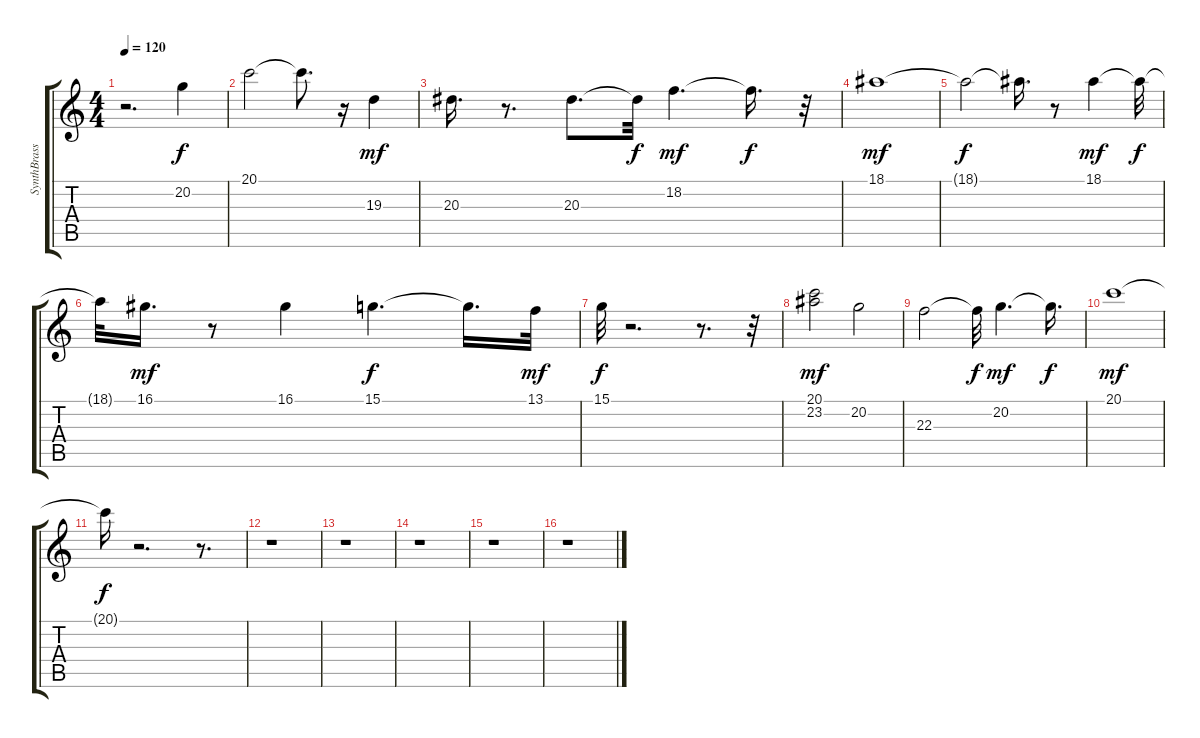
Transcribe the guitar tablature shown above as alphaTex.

\track ("SynthBrass 1" "SynthBrass") {instrument synthbrass1}
\staff {score tabs}
\tuning (E4 B3 G3 D3 A2 E2) {hide}
\ts (4 4)
\tempo 120
\clef g2
\ks c
r.2{d dy f} 20.2.4 |
20.1.2 20.1{t}.8{d} r.16 19.3.4{dy mf} |
20.3.16{d} r.8{d} 20.3.8{d} 20.3{t}.32{dy f} 18.2.4{d dy mf} 18.2{t}.16{d dy f} r.32 |
18.1.1{dy mf} |
18.1{t}.2{dy f} 18.1{t}.16{d} r.8 18.1.4{dy mf} 18.1{t}.32{dy f} |
18.1{t}.32 16.1.16{d dy mf} r.8 16.1.4 15.1.4{d dy f} 15.1{t}.16{d} 13.1.32{dy mf} |
15.1.32{dy f} r.2{d} r.8{d} r.32 |
(20.1 23.2).2{dy mf} 20.2.2 |
22.3.2 22.3{t}.32{dy f} 20.2.4{d dy mf} 20.2{t}.16{d dy f} |
20.1.1{dy mf} |
20.1{t}.16{dy f} r.2{d} r.8{d} |
r.1 |
r.1 |
r.1 |
r.1 |
r.1
